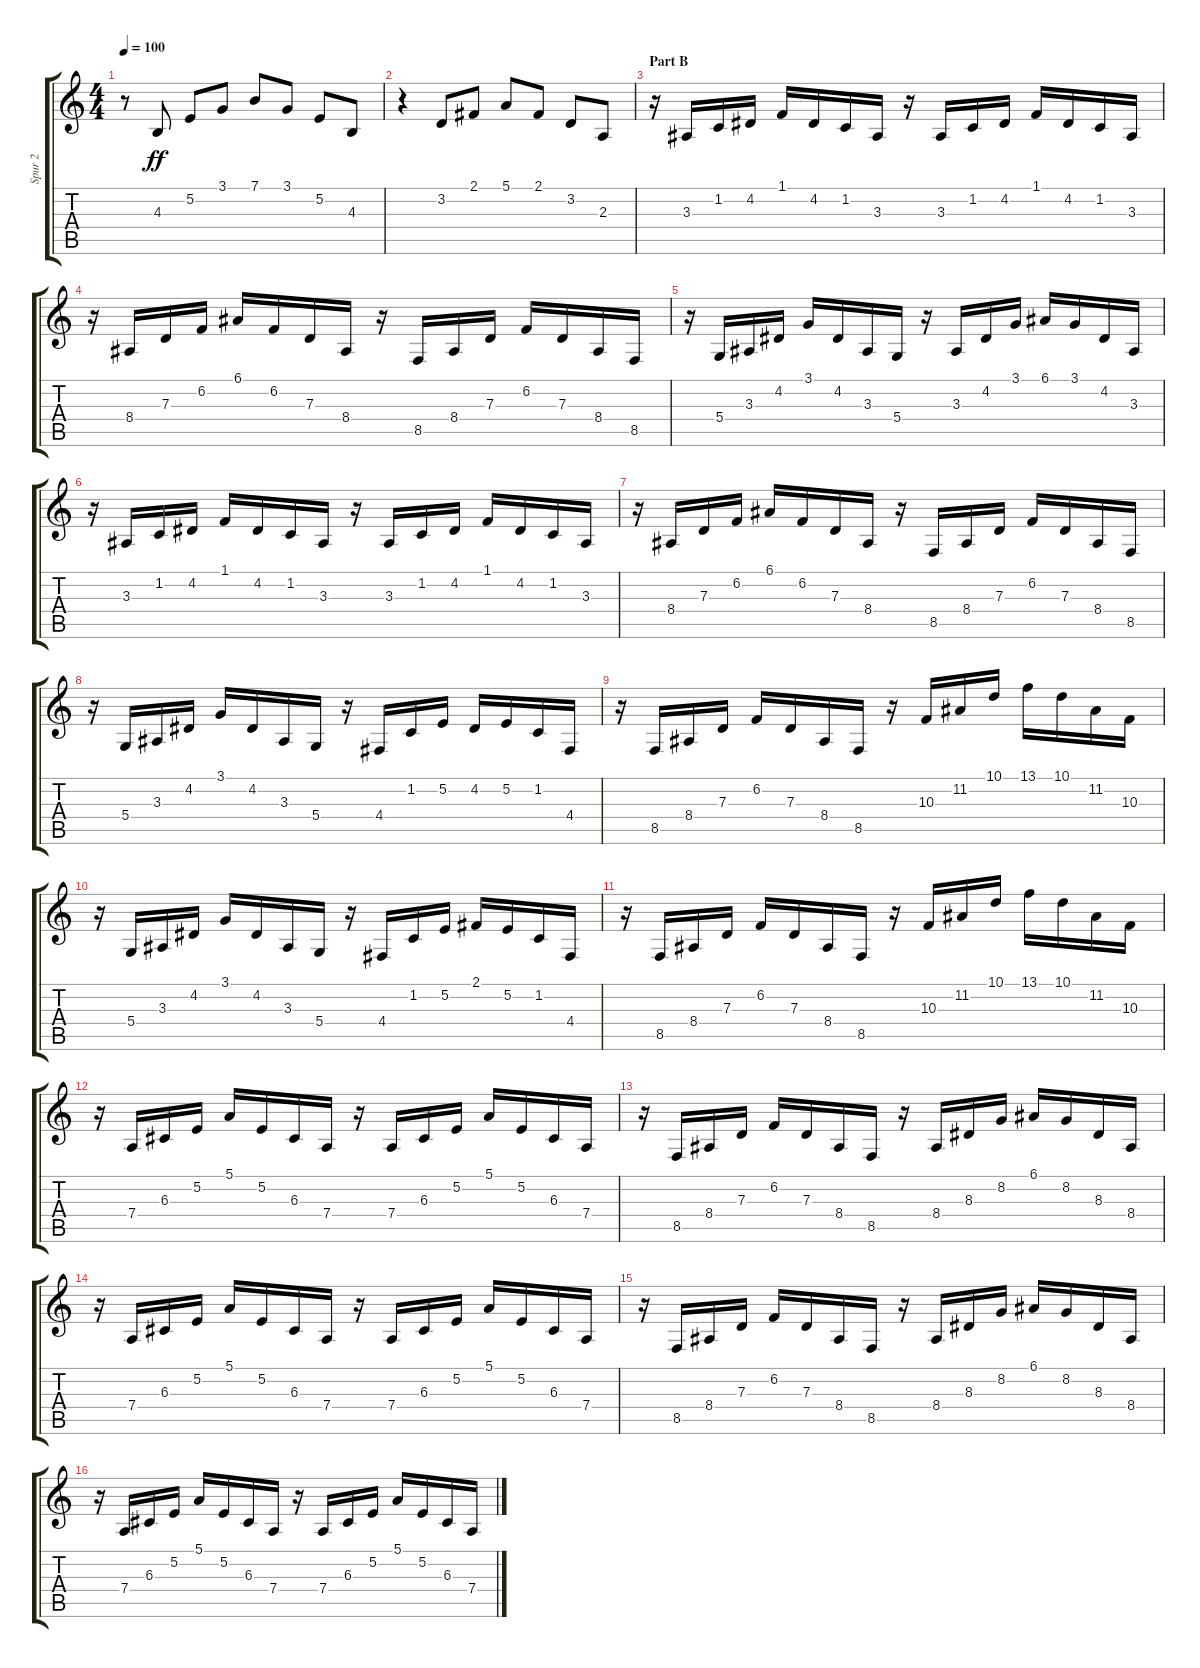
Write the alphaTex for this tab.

\track ("Spur 2" "Spur 2") {instrument acousticgrandpiano}
\staff {score tabs}
\tuning (E4 B3 G3 D3 A2 E2) {hide}
\ts (4 4)
\tempo 100
\clef g2
\ks c
r.8{dy ff} 4.3.8 5.2.8 3.1.8 7.1.8 3.1.8 5.2.8 4.3.8 |
r.4 3.2.8 2.1.8 5.1.8 2.1.8 3.2.8 2.3.8 |
\section ("" "Part B")
r.16 3.3.16 1.2.16 4.2.16 1.1.16 4.2.16 1.2.16 3.3.16 r.16 3.3.16 1.2.16 4.2.16 1.1.16 4.2.16 1.2.16 3.3.16 |
r.16 8.4.16 7.3.16 6.2.16 6.1.16 6.2.16 7.3.16 8.4.16 r.16 8.5.16 8.4.16 7.3.16 6.2.16 7.3.16 8.4.16 8.5.16 |
r.16 5.4.16 3.3.16 4.2.16 3.1.16 4.2.16 3.3.16 5.4.16 r.16 3.3.16 4.2.16 3.1.16 6.1.16 3.1.16 4.2.16 3.3.16 |
r.16 3.3.16 1.2.16 4.2.16 1.1.16 4.2.16 1.2.16 3.3.16 r.16 3.3.16 1.2.16 4.2.16 1.1.16 4.2.16 1.2.16 3.3.16 |
r.16 8.4.16 7.3.16 6.2.16 6.1.16 6.2.16 7.3.16 8.4.16 r.16 8.5.16 8.4.16 7.3.16 6.2.16 7.3.16 8.4.16 8.5.16 |
r.16 5.4.16 3.3.16 4.2.16 3.1.16 4.2.16 3.3.16 5.4.16 r.16 4.4.16 1.2.16 5.2.16 4.2.16 5.2.16 1.2.16 4.4.16 |
r.16 8.5.16 8.4.16 7.3.16 6.2.16 7.3.16 8.4.16 8.5.16 r.16 10.3.16 11.2.16 10.1.16 13.1.16 10.1.16 11.2.16 10.3.16 |
r.16 5.4.16 3.3.16 4.2.16 3.1.16 4.2.16 3.3.16 5.4.16 r.16 4.4.16 1.2.16 5.2.16 2.1.16 5.2.16 1.2.16 4.4.16 |
r.16 8.5.16 8.4.16 7.3.16 6.2.16 7.3.16 8.4.16 8.5.16 r.16 10.3.16 11.2.16 10.1.16 13.1.16 10.1.16 11.2.16 10.3.16 |
r.16 7.4.16 6.3.16 5.2.16 5.1.16 5.2.16 6.3.16 7.4.16 r.16 7.4.16 6.3.16 5.2.16 5.1.16 5.2.16 6.3.16 7.4.16 |
r.16 8.5.16 8.4.16 7.3.16 6.2.16 7.3.16 8.4.16 8.5.16 r.16 8.4.16 8.3.16 8.2.16 6.1.16 8.2.16 8.3.16 8.4.16 |
r.16 7.4.16 6.3.16 5.2.16 5.1.16 5.2.16 6.3.16 7.4.16 r.16 7.4.16 6.3.16 5.2.16 5.1.16 5.2.16 6.3.16 7.4.16 |
r.16 8.5.16 8.4.16 7.3.16 6.2.16 7.3.16 8.4.16 8.5.16 r.16 8.4.16 8.3.16 8.2.16 6.1.16 8.2.16 8.3.16 8.4.16 |
r.16 7.4.16 6.3.16 5.2.16 5.1.16 5.2.16 6.3.16 7.4.16 r.16 7.4.16 6.3.16 5.2.16 5.1.16 5.2.16 6.3.16 7.4.16
